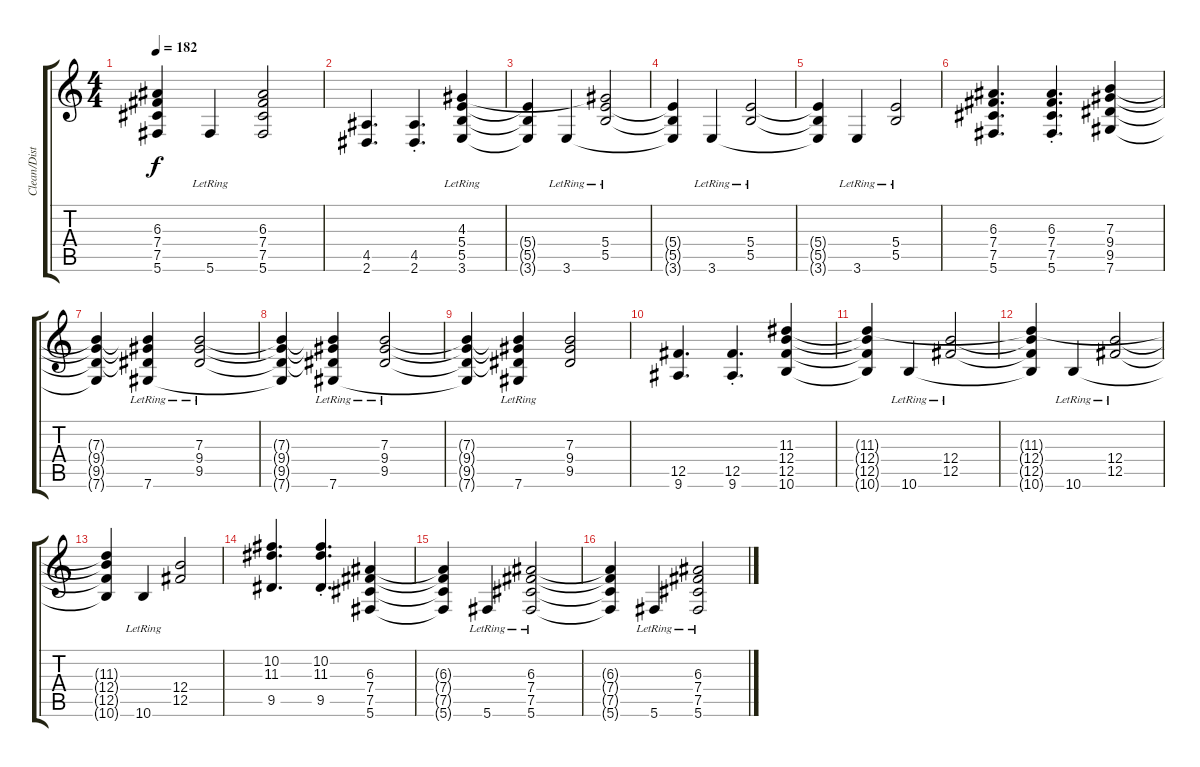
\track ("Clean/Dist1" "Clean/Dist") {instrument electricguitarjazz}
\staff {score tabs}
\tuning (Db4 Ab3 E3 B2 Gb2 Db2) {hide}
\ts (4 4)
\tempo 182
\clef g2
\ks c
(6.3{t} 7.4{t} 7.5{t} 5.6{t}).4{dy f} 5.6{lr}.4 (6.3 7.4 7.5 5.6).2 |
(4.5 2.6).4{d} (4.5{st} 2.6{st}).4{d} (4.3 5.4{lr} 5.5{lr} 3.6{lr}).4 |
(5.4{t} 5.5{t} 3.6{t}).4 3.6{lr}.4 (4.3{t} 5.4{lr} 5.5{lr}).2 |
(5.4{t} 5.5{t} 3.6{t}).4 3.6{lr}.4 (5.4{lr} 5.5{lr}).2 |
(5.4{t} 5.5{t} 3.6{t}).4 3.6{lr}.4 (5.4{lr} 5.5{lr}).2 |
(6.3 7.4 7.5 5.6).4{d} (6.3 7.4{st} 7.5{st} 5.6{st}).4{d} (7.3 9.4 9.5 7.6).4 |
(7.3{t} 9.4{t} 9.5{t} 7.6{t}).4 (7.3{t} 9.4{t} 9.5{t} 7.6{lr}).4 (7.3{lr} 9.4{lr} 9.5{lr}).2 |
(7.3{t} 9.4{t} 9.5{t} 7.6{t}).4 (7.3{t} 9.4{t} 9.5{t} 7.6{lr}).4 (7.3{lr} 9.4{lr} 9.5{lr}).2 |
(7.3{t} 9.4{t} 9.5{t} 7.6{t}).4 (7.3{t} 9.4{t} 9.5{t} 7.6{lr}).4 (7.3 9.4 9.5).2 |
(12.5 9.6).4{d} (12.5{st} 9.6{st}).4{d} (11.3 12.4 12.5 10.6).4 |
(11.3{t} 12.4{t} 12.5{t} 10.6{t}).4 10.6{lr}.4 (12.4{lr} 12.5{lr}).2 |
(11.3{t} 12.4{t} 12.5{t} 10.6{t}).4 10.6{lr}.4 (12.4{lr} 12.5{lr}).2 |
(11.3{t} 12.4{t} 12.5{t} 10.6{t}).4 10.6{lr}.4 (12.4 12.5).2 |
(10.2 11.3 9.5).4{d} (10.2 11.3{st} 9.5).4{d} (6.3 7.4 7.5 5.6).4 |
(6.3{t} 7.4{t} 7.5{t} 5.6{t}).4 5.6{lr}.4 (6.3{lr} 7.4{lr} 7.5{lr} 5.6{lr}).2 |
(6.3{t} 7.4{t} 7.5{t} 5.6{t}).4 5.6{lr}.4 (6.3{lr} 7.4{lr} 7.5{lr} 5.6{lr}).2
